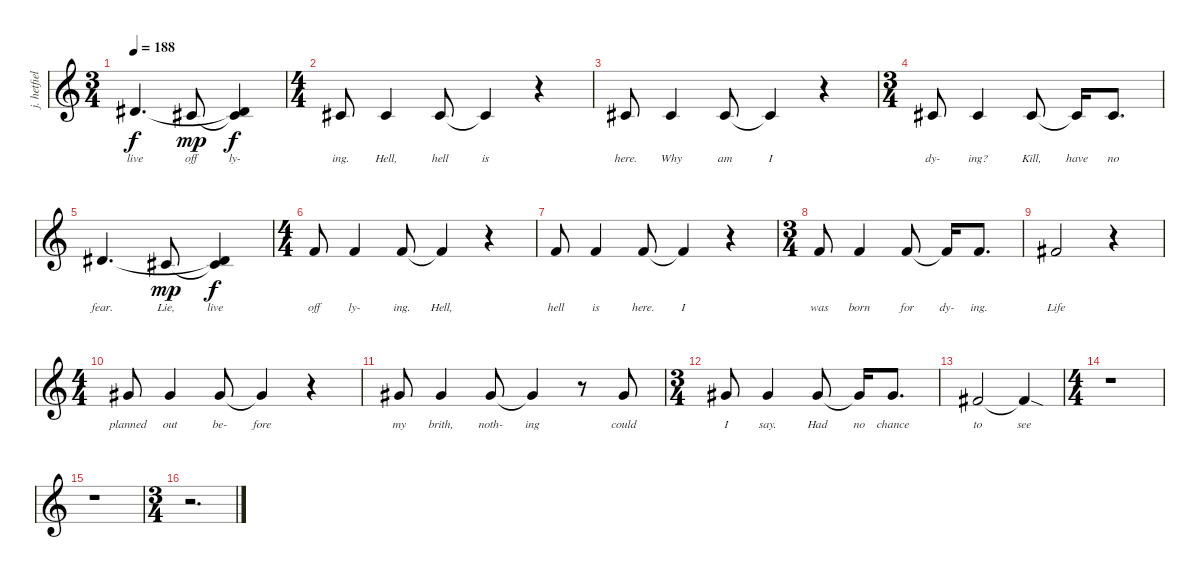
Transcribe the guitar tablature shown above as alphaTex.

\track ("j. hetfield - lead vocals" "j. hetfiel") {instrument cello}
\staff {score}
\tuning (E4 B3 G3 D3 A2 E2) {hide}
\ts (3 4)
\tempo 188
\clef g2
\ks c
4.2.4{d lyrics (0 "live") lyrics (1 "") lyrics (2 "") lyrics (3 "") lyrics (4 "") dy f} 6.3.8{lyrics (0 "off") lyrics (1 "") lyrics (2 "") lyrics (3 "") lyrics (4 "") dy mp} (4.2{t} 6.3{t}).4{lyrics (0 "ly-") lyrics (1 "") lyrics (2 "") lyrics (3 "") lyrics (4 "") dy f} |
\ts (4 4)
2.2.8{lyrics (0 "ing.") lyrics (1 "") lyrics (2 "") lyrics (3 "") lyrics (4 "")} 2.2.4{lyrics (0 "Hell,") lyrics (1 "") lyrics (2 "") lyrics (3 "") lyrics (4 "")} 2.2.8{lyrics (0 "hell") lyrics (1 "") lyrics (2 "") lyrics (3 "") lyrics (4 "")} 2.2{t}.4{lyrics (0 "is") lyrics (1 "") lyrics (2 "") lyrics (3 "") lyrics (4 "")} r.4 |
2.2.8{lyrics (0 "here.") lyrics (1 "") lyrics (2 "") lyrics (3 "") lyrics (4 "")} 2.2.4{lyrics (0 "Why") lyrics (1 "") lyrics (2 "") lyrics (3 "") lyrics (4 "")} 2.2.8{lyrics (0 "am") lyrics (1 "") lyrics (2 "") lyrics (3 "") lyrics (4 "")} 2.2{t}.4{lyrics (0 "I") lyrics (1 "") lyrics (2 "") lyrics (3 "") lyrics (4 "")} r.4 |
\ts (3 4)
2.2.8{lyrics (0 "dy-") lyrics (1 "") lyrics (2 "") lyrics (3 "") lyrics (4 "")} 2.2.4{lyrics (0 "ing?") lyrics (1 "") lyrics (2 "") lyrics (3 "") lyrics (4 "")} 2.2.8{lyrics (0 "Kill,") lyrics (1 "") lyrics (2 "") lyrics (3 "") lyrics (4 "")} 2.2{t}.16{lyrics (0 "have") lyrics (1 "") lyrics (2 "") lyrics (3 "") lyrics (4 "")} 2.2.8{d lyrics (0 "no") lyrics (1 "") lyrics (2 "") lyrics (3 "") lyrics (4 "")} |
4.2.4{d lyrics (0 "fear.") lyrics (1 "") lyrics (2 "") lyrics (3 "") lyrics (4 "")} 6.3.8{lyrics (0 "Lie,") lyrics (1 "") lyrics (2 "") lyrics (3 "") lyrics (4 "") dy mp} (4.2{t} 6.3{t}).4{lyrics (0 "live") lyrics (1 "") lyrics (2 "") lyrics (3 "") lyrics (4 "") dy f} |
\ts (4 4)
1.1.8{lyrics (0 "off") lyrics (1 "") lyrics (2 "") lyrics (3 "") lyrics (4 "")} 1.1.4{lyrics (0 "ly-") lyrics (1 "") lyrics (2 "") lyrics (3 "") lyrics (4 "")} 1.1.8{lyrics (0 "ing.") lyrics (1 "") lyrics (2 "") lyrics (3 "") lyrics (4 "")} 1.1{t}.4{lyrics (0 "Hell,") lyrics (1 "") lyrics (2 "") lyrics (3 "") lyrics (4 "")} r.4 |
1.1.8{lyrics (0 "hell") lyrics (1 "") lyrics (2 "") lyrics (3 "") lyrics (4 "")} 1.1.4{lyrics (0 "is") lyrics (1 "") lyrics (2 "") lyrics (3 "") lyrics (4 "")} 1.1.8{lyrics (0 "here.") lyrics (1 "") lyrics (2 "") lyrics (3 "") lyrics (4 "")} 1.1{t}.4{lyrics (0 "I") lyrics (1 "") lyrics (2 "") lyrics (3 "") lyrics (4 "")} r.4 |
\ts (3 4)
1.1.8{lyrics (0 "was") lyrics (1 "") lyrics (2 "") lyrics (3 "") lyrics (4 "")} 1.1.4{lyrics (0 "born") lyrics (1 "") lyrics (2 "") lyrics (3 "") lyrics (4 "")} 1.1.8{lyrics (0 "for") lyrics (1 "") lyrics (2 "") lyrics (3 "") lyrics (4 "")} 1.1{t}.16{lyrics (0 "dy-") lyrics (1 "") lyrics (2 "") lyrics (3 "") lyrics (4 "")} 1.1.8{d lyrics (0 "ing.") lyrics (1 "") lyrics (2 "") lyrics (3 "") lyrics (4 "")} |
2.1.2{lyrics (0 "Life") lyrics (1 "") lyrics (2 "") lyrics (3 "") lyrics (4 "")} r.4 |
\ts (4 4)
4.1.8{lyrics (0 "planned") lyrics (1 "") lyrics (2 "") lyrics (3 "") lyrics (4 "")} 4.1.4{lyrics (0 "out") lyrics (1 "") lyrics (2 "") lyrics (3 "") lyrics (4 "")} 4.1.8{lyrics (0 "be-") lyrics (1 "") lyrics (2 "") lyrics (3 "") lyrics (4 "")} 4.1{t}.4{lyrics (0 "fore") lyrics (1 "") lyrics (2 "") lyrics (3 "") lyrics (4 "")} r.4 |
4.1.8{lyrics (0 "my") lyrics (1 "") lyrics (2 "") lyrics (3 "") lyrics (4 "")} 4.1.4{lyrics (0 "brith,") lyrics (1 "") lyrics (2 "") lyrics (3 "") lyrics (4 "")} 4.1.8{lyrics (0 "noth-") lyrics (1 "") lyrics (2 "") lyrics (3 "") lyrics (4 "")} 4.1{t}.4{lyrics (0 "ing") lyrics (1 "") lyrics (2 "") lyrics (3 "") lyrics (4 "")} r.8 4.1.8{lyrics (0 "could") lyrics (1 "") lyrics (2 "") lyrics (3 "") lyrics (4 "")} |
\ts (3 4)
4.1.8{lyrics (0 "I") lyrics (1 "") lyrics (2 "") lyrics (3 "") lyrics (4 "")} 4.1.4{lyrics (0 "say.") lyrics (1 "") lyrics (2 "") lyrics (3 "") lyrics (4 "")} 4.1.8{lyrics (0 "Had") lyrics (1 "") lyrics (2 "") lyrics (3 "") lyrics (4 "")} 4.1{t}.16{lyrics (0 "no") lyrics (1 "") lyrics (2 "") lyrics (3 "") lyrics (4 "")} 4.1.8{d lyrics (0 "chance") lyrics (1 "") lyrics (2 "") lyrics (3 "") lyrics (4 "")} |
2.1.2{lyrics (0 "to") lyrics (1 "") lyrics (2 "") lyrics (3 "") lyrics (4 "")} 2.1{sod t}.4{lyrics (0 "see") lyrics (1 "") lyrics (2 "") lyrics (3 "") lyrics (4 "")} |
\ts (4 4)
r.1 |
r.1 |
\ts (3 4)
r.2{d}
